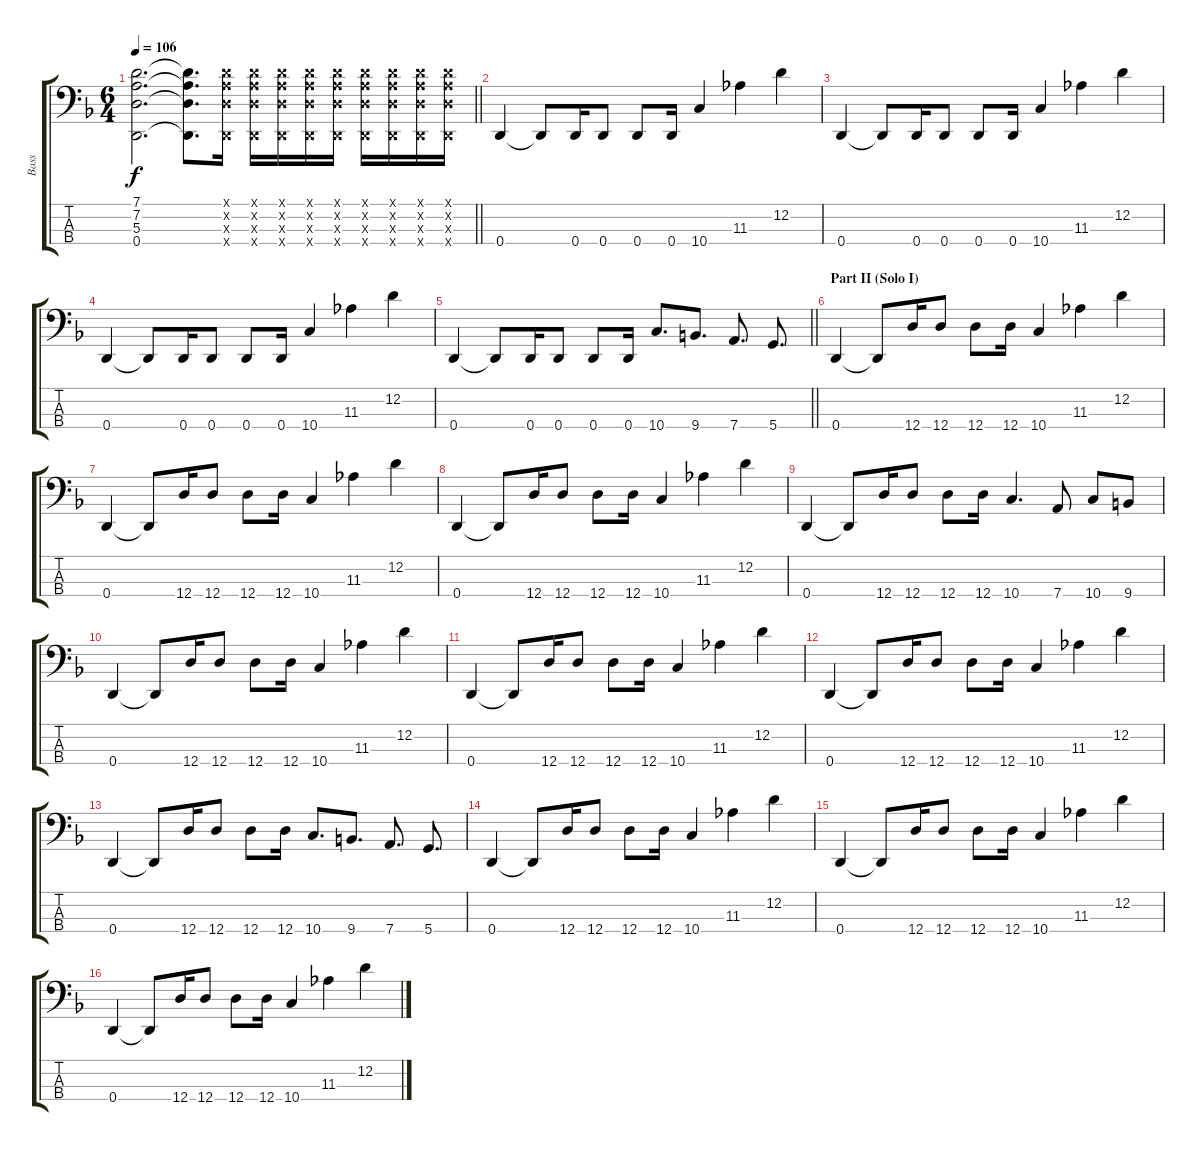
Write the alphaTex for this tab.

\track ("Bass" "Bass") {instrument slapbass2}
\staff {score tabs}
\tuning (G2 D2 A1 D1) {hide}
\ts (6 4)
\tempo 106
\clef f4
\barLineRight lightlight
\ks dminor
(7.1 7.2 5.3 0.4).2{d dy f} (7.1{t} 7.2{t} 5.3{t} 0.4{t}).8{d} (7.1{x} 7.2{x} 5.3{x} 0.4{x}).16 (7.1{x} 7.2{x} 5.3{x} 0.4{x}).16 (7.1{x} 7.2{x} 5.3{x} 0.4{x}).16 (7.1{x} 7.2{x} 5.3{x} 0.4{x}).16 (7.1{x} 7.2{x} 5.3{x} 0.4{x}).16 (7.1{x} 7.2{x} 5.3{x} 0.4{x}).16 (7.1{x} 7.2{x} 5.3{x} 0.4{x}).16 (7.1{x} 7.2{x} 5.3{x} 0.4{x}).16 (7.1{x} 7.2{x} 5.3{x} 0.4{x}).16 |
0.4.4{volume 14 instrument slapbass2} 0.4{t}.8 0.4.16 0.4.8 0.4.8 0.4.16 10.4.4 11.3.4 12.2.4 |
0.4.4 0.4{t}.8 0.4.16 0.4.8 0.4.8 0.4.16 10.4.4 11.3.4 12.2.4 |
0.4.4 0.4{t}.8 0.4.16 0.4.8 0.4.8 0.4.16 10.4.4 11.3.4 12.2.4 |
\barLineRight lightlight
0.4.4 0.4{t}.8 0.4.16 0.4.8 0.4.8 0.4.16 10.4.8{d} 9.4.8{d} 7.4.8{d} 5.4.8{d} |
\section ("" "Part II (Solo I)")
0.4.4 0.4{t}.8 12.4.16 12.4.8 12.4.8 12.4.16 10.4.4 11.3.4 12.2.4 |
0.4.4 0.4{t}.8 12.4.16 12.4.8 12.4.8 12.4.16 10.4.4 11.3.4 12.2.4 |
0.4.4 0.4{t}.8 12.4.16 12.4.8 12.4.8 12.4.16 10.4.4 11.3.4 12.2.4 |
0.4.4 0.4{t}.8 12.4.16 12.4.8 12.4.8 12.4.16 10.4.4{d} 7.4.8 10.4.8 9.4.8 |
0.4.4 0.4{t}.8 12.4.16 12.4.8 12.4.8 12.4.16 10.4.4 11.3.4 12.2.4 |
0.4.4 0.4{t}.8 12.4.16 12.4.8 12.4.8 12.4.16 10.4.4 11.3.4 12.2.4 |
0.4.4 0.4{t}.8 12.4.16 12.4.8 12.4.8 12.4.16 10.4.4 11.3.4 12.2.4 |
0.4.4 0.4{t}.8 12.4.16 12.4.8 12.4.8 12.4.16 10.4.8{d} 9.4.8{d} 7.4.8{d} 5.4.8{d} |
0.4.4 0.4{t}.8 12.4.16 12.4.8 12.4.8 12.4.16 10.4.4 11.3.4 12.2.4 |
0.4.4 0.4{t}.8 12.4.16 12.4.8 12.4.8 12.4.16 10.4.4 11.3.4 12.2.4 |
0.4.4 0.4{t}.8 12.4.16 12.4.8 12.4.8 12.4.16 10.4.4 11.3.4 12.2.4
